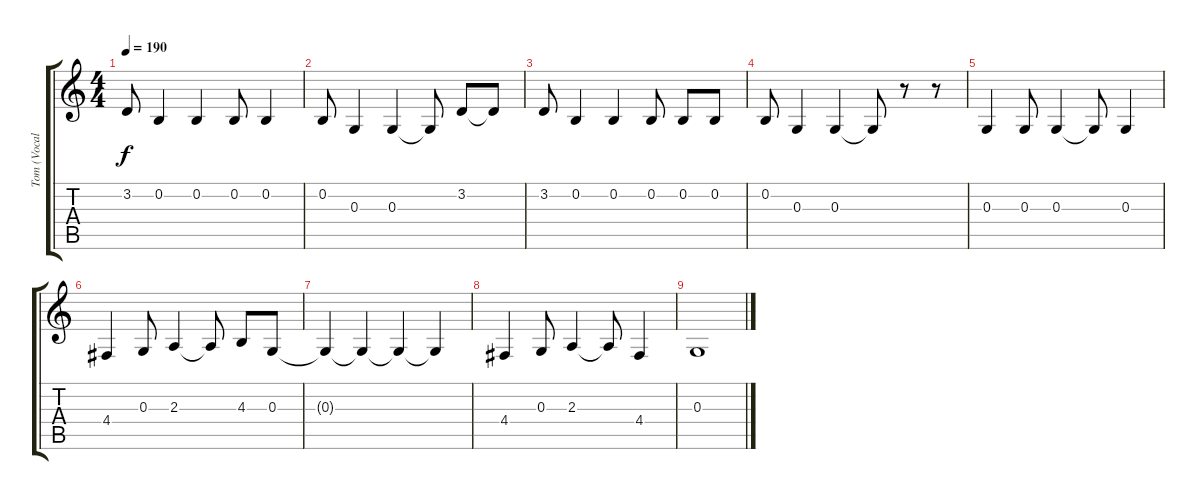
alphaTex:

\track ("Tom (Vocals 2)" "Tom (Vocal") {instrument tenorsax}
\staff {score tabs}
\tuning (E4 B3 G3 D3 A2 E2) {hide}
\ts (4 4)
\tempo 190
\clef g2
\ks c
3.2.8{dy f} 0.2.4 0.2.4 0.2.8 0.2.4 |
0.2.8 0.3.4 0.3.4 0.3{t}.8 3.2.8 3.2{t}.8 |
3.2.8 0.2.4 0.2.4 0.2.8 0.2.8 0.2.8 |
0.2.8 0.3.4 0.3.4 0.3{t}.8 r.8 r.8 |
0.3.4 0.3.8 0.3.4 0.3{t}.8 0.3.4 |
4.4.4 0.3.8 2.3.4 2.3{t}.8 4.3.8 0.3.8 |
0.3{t}.4 0.3{t}.4 0.3{t}.4 0.3{t}.4 |
4.4.4 0.3.8 2.3.4 2.3{t}.8 4.4.4 |
0.3.1
